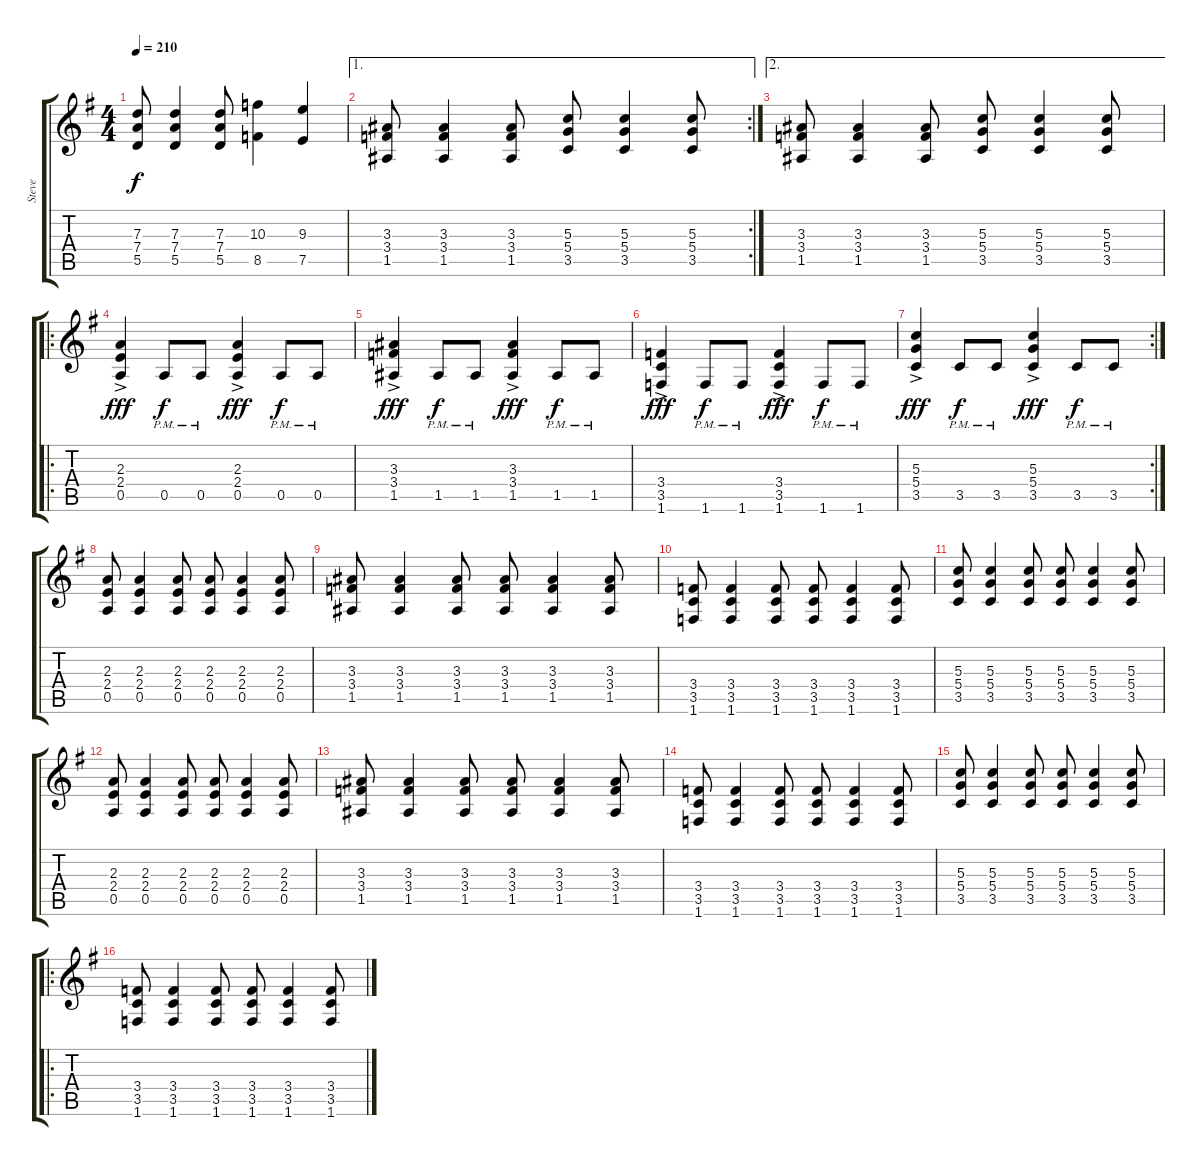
\track ("Steve" "Steve") {instrument overdrivenguitar}
\staff {score tabs}
\tuning (E4 B3 G3 D3 A2 E2) {hide}
\ts (4 4)
\tempo 210
\clef g2
\ks g
(7.3 7.4 5.5).8{dy f} (7.3 7.4 5.5).4 (7.3 7.4 5.5).8 (10.3 8.5).4 (9.3 7.5).4 |
\ae 1
\rc 2
(3.3 3.4 1.5).8 (3.3 3.4 1.5).4 (3.3 3.4 1.5).8 (5.3 5.4 3.5).8 (5.3 5.4 3.5).4 (5.3 5.4 3.5).8 |
\ae 2
(3.3 3.4 1.5).8 (3.3 3.4 1.5).4 (3.3 3.4 1.5).8 (5.3 5.4 3.5).8 (5.3 5.4 3.5).4 (5.3 5.4 3.5).8 |
\ro
(2.3 2.4 0.5{ac}).4{dy fff} 0.5{pm}.8{dy f} 0.5{pm}.8 (2.3 2.4 0.5{ac}).4{dy fff} 0.5{pm}.8{dy f} 0.5{pm}.8 |
(3.3 3.4 1.5{ac}).4{dy fff} 1.5{pm}.8{dy f} 1.5{pm}.8 (3.3 3.4 1.5{ac}).4{dy fff} 1.5{pm}.8{dy f} 1.5{pm}.8 |
(3.4 3.5{ac} 1.6).4{dy fff} 1.6{pm}.8{dy f} 1.6{pm}.8 (3.4 3.5{ac} 1.6).4{dy fff} 1.6{pm}.8{dy f} 1.6{pm}.8 |
\rc 2
(5.3 5.4 3.5{ac}).4{dy fff} 3.5{pm}.8{dy f} 3.5{pm}.8 (5.3 5.4 3.5{ac}).4{dy fff} 3.5{pm}.8{dy f} 3.5{pm}.8 |
(2.3 2.4 0.5).8 (2.3 2.4 0.5).4 (2.3 2.4 0.5).8 (2.3 2.4 0.5).8 (2.3 2.4 0.5).4 (2.3 2.4 0.5).8 |
(3.3 3.4 1.5).8 (3.3 3.4 1.5).4 (3.3 3.4 1.5).8 (3.3 3.4 1.5).8 (3.3 3.4 1.5).4 (3.3 3.4 1.5).8 |
(3.4 3.5 1.6).8 (3.4 3.5 1.6).4 (3.4 3.5 1.6).8 (3.4 3.5 1.6).8 (3.4 3.5 1.6).4 (3.4 3.5 1.6).8 |
(5.3 5.4 3.5).8 (5.3 5.4 3.5).4 (5.3 5.4 3.5).8 (5.3 5.4 3.5).8 (5.3 5.4 3.5).4 (5.3 5.4 3.5).8 |
(2.3 2.4 0.5).8 (2.3 2.4 0.5).4 (2.3 2.4 0.5).8 (2.3 2.4 0.5).8 (2.3 2.4 0.5).4 (2.3 2.4 0.5).8 |
(3.3 3.4 1.5).8 (3.3 3.4 1.5).4 (3.3 3.4 1.5).8 (3.3 3.4 1.5).8 (3.3 3.4 1.5).4 (3.3 3.4 1.5).8 |
(3.4 3.5 1.6).8 (3.4 3.5 1.6).4 (3.4 3.5 1.6).8 (3.4 3.5 1.6).8 (3.4 3.5 1.6).4 (3.4 3.5 1.6).8 |
(5.3 5.4 3.5).8 (5.3 5.4 3.5).4 (5.3 5.4 3.5).8 (5.3 5.4 3.5).8 (5.3 5.4 3.5).4 (5.3 5.4 3.5).8 |
\ro
(3.4 3.5 1.6).8 (3.4 3.5 1.6).4 (3.4 3.5 1.6).8 (3.4 3.5 1.6).8 (3.4 3.5 1.6).4 (3.4 3.5 1.6).8
